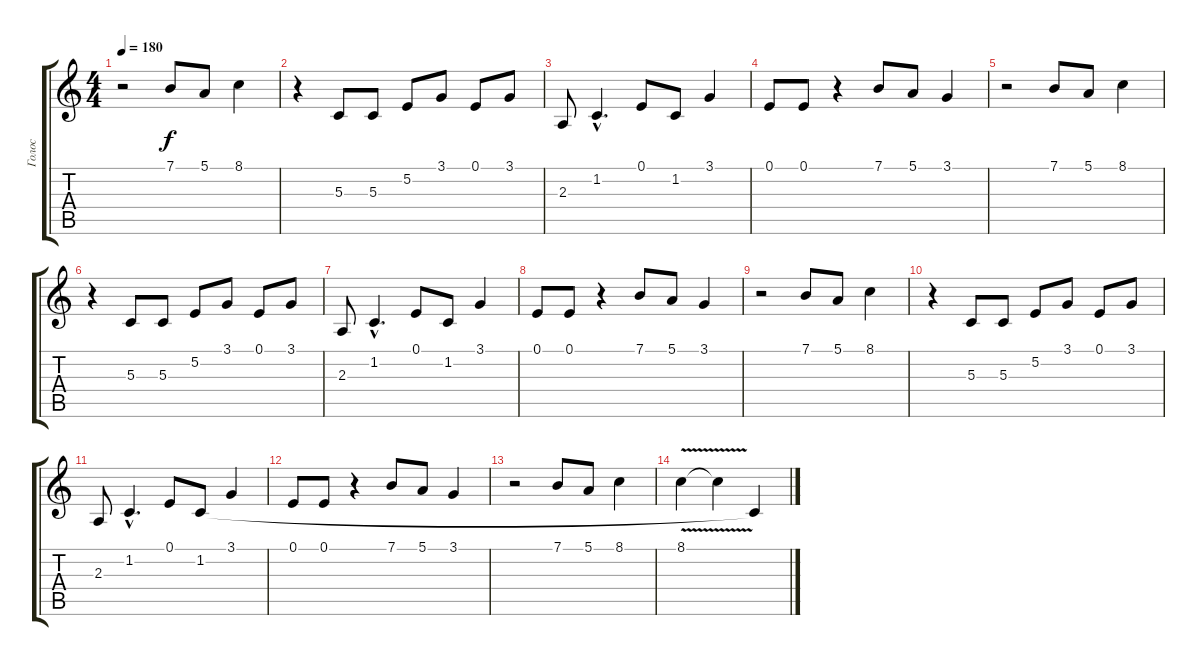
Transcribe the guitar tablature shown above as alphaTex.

\track ("Голос" "Голос") {instrument lead6voice}
\staff {score tabs}
\tuning (E4 B3 G3 D3 A2 E2) {hide}
\ts (4 4)
\tempo 180
\clef g2
\ks c
r.2{dy f} 7.1.8 5.1.8 8.1.4 |
r.4 5.3.8 5.3.8 5.2.8 3.1.8 0.1.8 3.1.8 |
2.3.8 1.2{hac}.4{d} 0.1.8 1.2.8 3.1.4 |
0.1.8 0.1.8 r.4 7.1.8 5.1.8 3.1.4 |
r.2 7.1.8 5.1.8 8.1.4 |
r.4 5.3.8 5.3.8 5.2.8 3.1.8 0.1.8 3.1.8 |
2.3.8 1.2{hac}.4{d} 0.1.8 1.2.8 3.1.4 |
0.1.8 0.1.8 r.4 7.1.8 5.1.8 3.1.4 |
r.2 7.1.8 5.1.8 8.1.4 |
r.4 5.3.8 5.3.8 5.2.8 3.1.8 0.1.8 3.1.8 |
2.3.8 1.2{hac}.4{d} 0.1.8 1.2.8 3.1.4 |
0.1.8 0.1.8 r.4 7.1.8 5.1.8 3.1.4 |
r.2 7.1.8 5.1.8 8.1.4 |
8.1{v}.4 8.1{t}.4 1.2{t}.4
